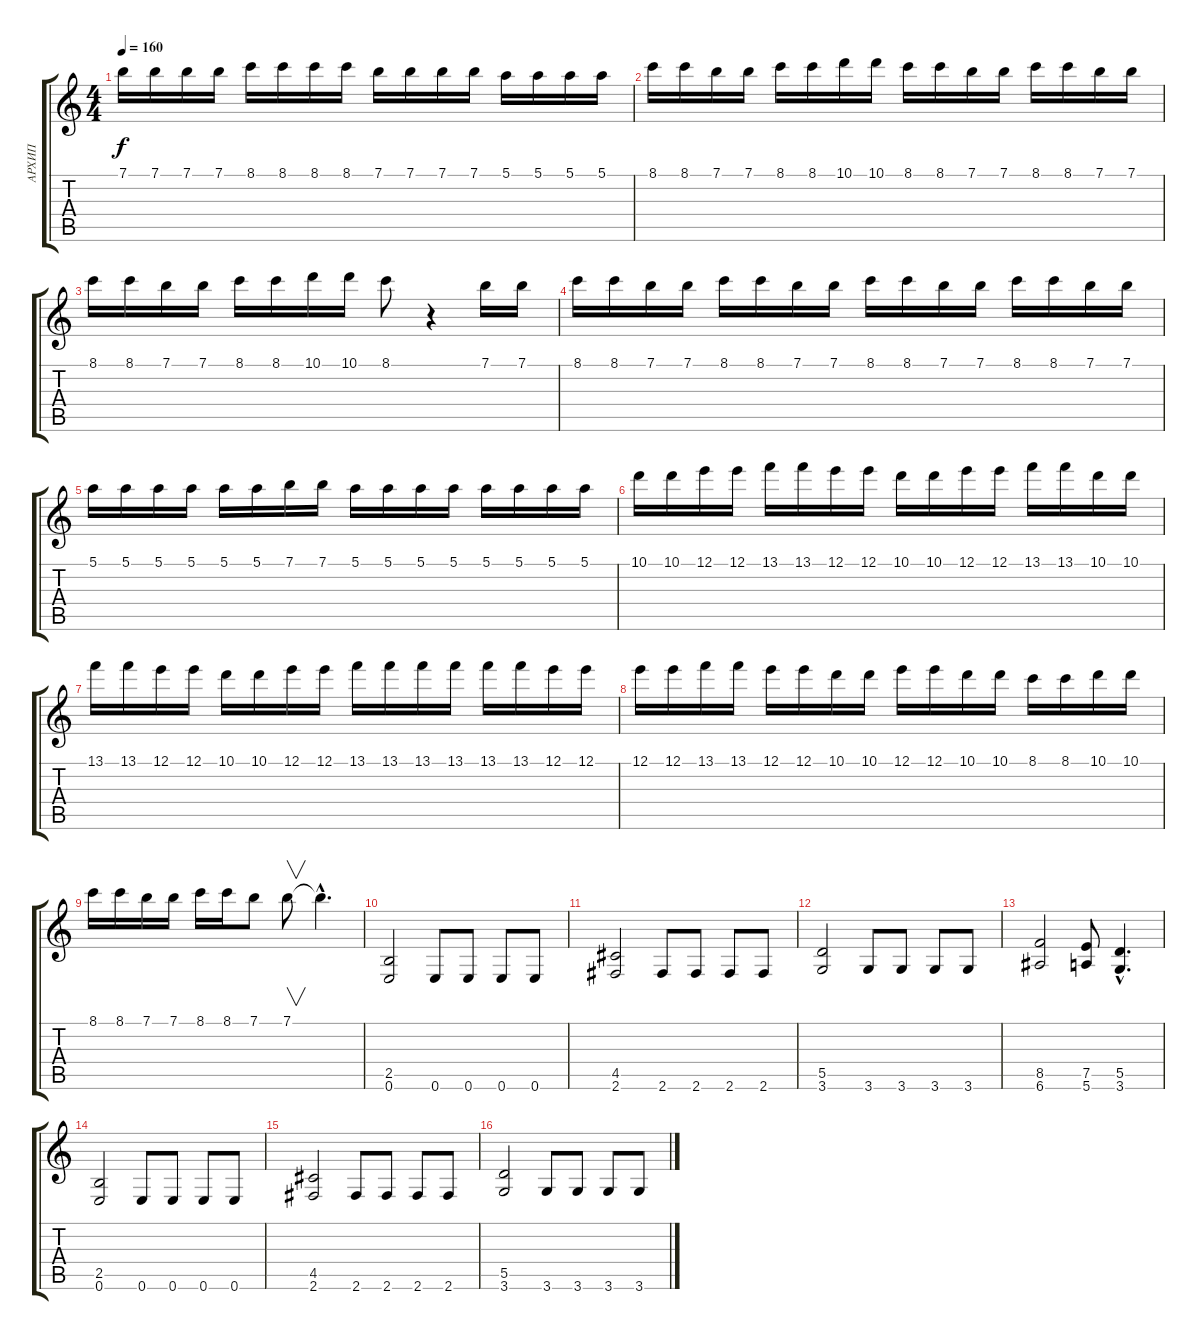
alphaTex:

\track ("АРХИП" "АРХИП") {instrument distortionguitar}
\staff {score tabs}
\tuning (E4 B3 G3 D3 A2 E2) {hide}
\ts (4 4)
\tempo 160
\clef g2
\ks c
7.1.16{dy f} 7.1.16 7.1.16 7.1.16 8.1.16 8.1.16 8.1.16 8.1.16 7.1.16 7.1.16 7.1.16 7.1.16 5.1.16 5.1.16 5.1.16 5.1.16 |
8.1.16 8.1.16 7.1.16 7.1.16 8.1.16 8.1.16 10.1.16 10.1.16 8.1.16 8.1.16 7.1.16 7.1.16 8.1.16 8.1.16 7.1.16 7.1.16 |
8.1.16 8.1.16 7.1.16 7.1.16 8.1.16 8.1.16 10.1.16 10.1.16 8.1.8 r.4 7.1.16 7.1.16 |
8.1.16 8.1.16 7.1.16 7.1.16 8.1.16 8.1.16 7.1.16 7.1.16 8.1.16 8.1.16 7.1.16 7.1.16 8.1.16 8.1.16 7.1.16 7.1.16 |
5.1.16 5.1.16 5.1.16 5.1.16 5.1.16 5.1.16 7.1.16 7.1.16 5.1.16 5.1.16 5.1.16 5.1.16 5.1.16 5.1.16 5.1.16 5.1.16 |
10.1.16 10.1.16 12.1.16 12.1.16 13.1.16 13.1.16 12.1.16 12.1.16 10.1.16 10.1.16 12.1.16 12.1.16 13.1.16 13.1.16 10.1.16 10.1.16 |
13.1.16 13.1.16 12.1.16 12.1.16 10.1.16 10.1.16 12.1.16 12.1.16 13.1.16 13.1.16 13.1.16 13.1.16 13.1.16 13.1.16 12.1.16 12.1.16 |
12.1.16 12.1.16 13.1.16 13.1.16 12.1.16 12.1.16 10.1.16 10.1.16 12.1.16 12.1.16 10.1.16 10.1.16 8.1.16 8.1.16 10.1.16 10.1.16 |
8.1.16 8.1.16 7.1.16 7.1.16 8.1.16 8.1.16 7.1.8 7.1.8{v} 7.1{hac t}.4{d} |
(2.5 0.6).2 0.6.8 0.6.8 0.6.8 0.6.8 |
(4.5 2.6).2 2.6.8 2.6.8 2.6.8 2.6.8 |
(5.5 3.6).2 3.6.8 3.6.8 3.6.8 3.6.8 |
(8.5 6.6).2 (7.5 5.6).8 (5.5{hac} 3.6{hac}).4{d} |
(2.5 0.6).2 0.6.8 0.6.8 0.6.8 0.6.8 |
(4.5 2.6).2 2.6.8 2.6.8 2.6.8 2.6.8 |
(5.5 3.6).2 3.6.8 3.6.8 3.6.8 3.6.8
